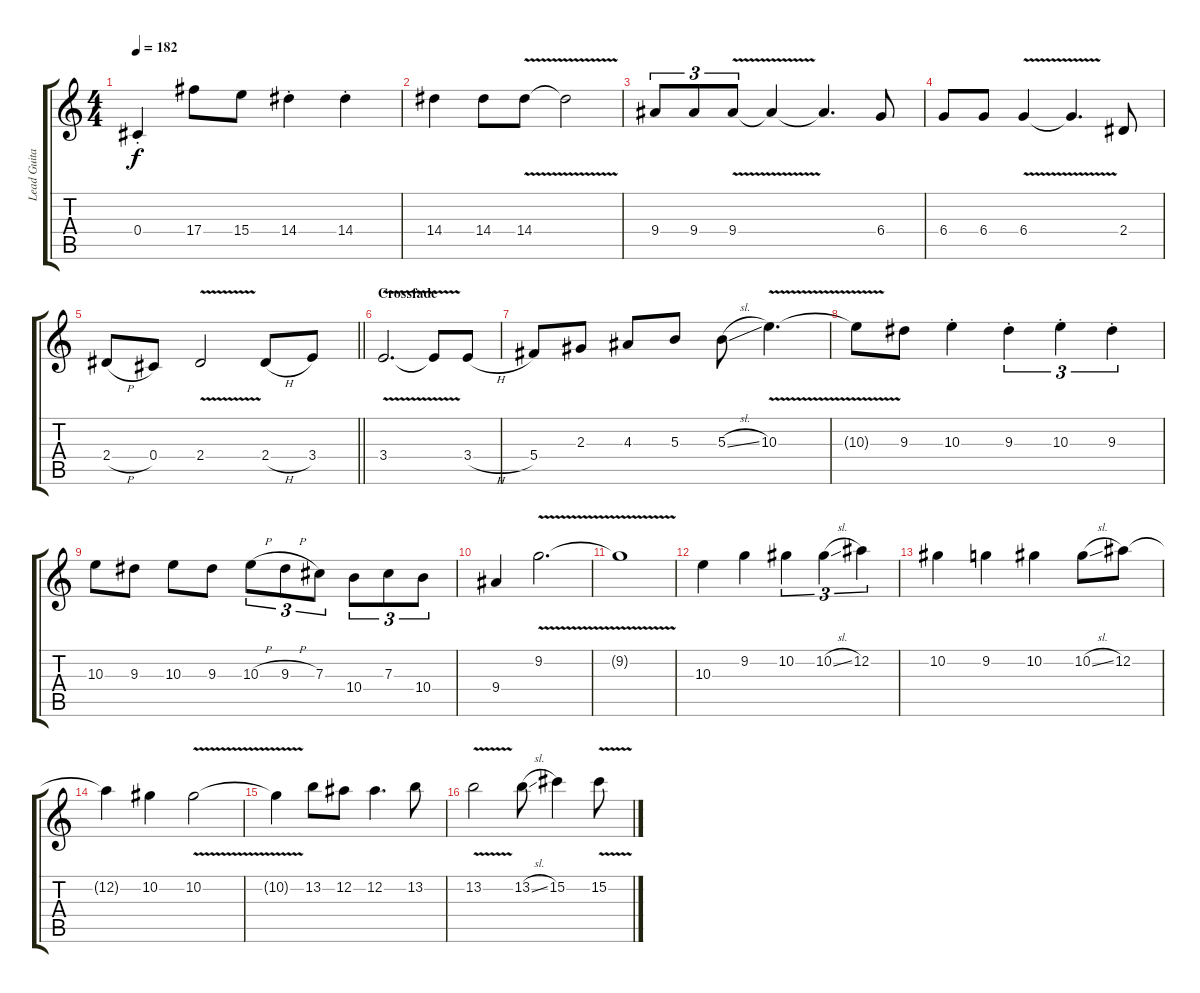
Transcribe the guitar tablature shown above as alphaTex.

\track ("Lead Guitar (Slash)" "Lead Guita") {instrument overdrivenguitar}
\staff {score tabs}
\tuning (Eb4 Bb3 Gb3 Db3 Ab2 Eb2) {hide}
\ts (4 4)
\tempo 182
\clef g2
\ks c
0.4{st}.4{dy f} 17.4.8 15.4.8 14.4{st}.4 14.4{st}.4 |
14.4.4 14.4.8 14.4{v}.8 14.4{t}.2 |
9.4.8{tu (3 2)} 9.4.8{tu (3 2)} 9.4{v}.8{tu (3 2)} 9.4{t}.4 9.4{t}.4{d} 6.4.8 |
6.4.8 6.4.8 6.4{v}.4 6.4{t}.4{d} 2.4.8 |
\barLineRight lightlight
2.4{h}.8 0.4.8 2.4{v}.2 2.4{h}.8 3.4.8 |
\section ("" "Crossfade")
3.4{v}.2{d volume 13} 3.4{t}.8 3.4{h}.8 |
5.4.8 2.3.8 4.3.8 5.3.8 5.3{sl}.8 10.3{v}.4{d} |
10.3{t}.8 9.3.8 10.3{st}.4 9.3{st}.4{tu (3 2)} 10.3{st}.4{tu (3 2)} 9.3{st}.4{tu (3 2)} |
10.3.8 9.3.8 10.3.8 9.3.8 10.3{h}.8{tu (3 2)} 9.3{h}.8{tu (3 2)} 7.3.8{tu (3 2)} 10.4.8{tu (3 2)} 7.3.8{tu (3 2)} 10.4.8{tu (3 2)} |
9.4.4{volume 10} 9.2{v}.2{d} |
9.2{t}.1 |
10.3.4 9.2.4 10.2.4{tu (3 2)} 10.2{sl}.4{tu (3 2)} 12.2.4{tu (3 2)} |
10.2.4 9.2.4 10.2.4 10.2{sl}.8 12.2.8 |
12.2{t}.4{volume 5} 10.2.4 10.2{v}.2 |
10.2{t}.4 13.2.8 12.2.8 12.2.4{d} 13.2.8 |
13.2{v}.2 13.2{sl}.8 15.2.4 15.2{v}.8
